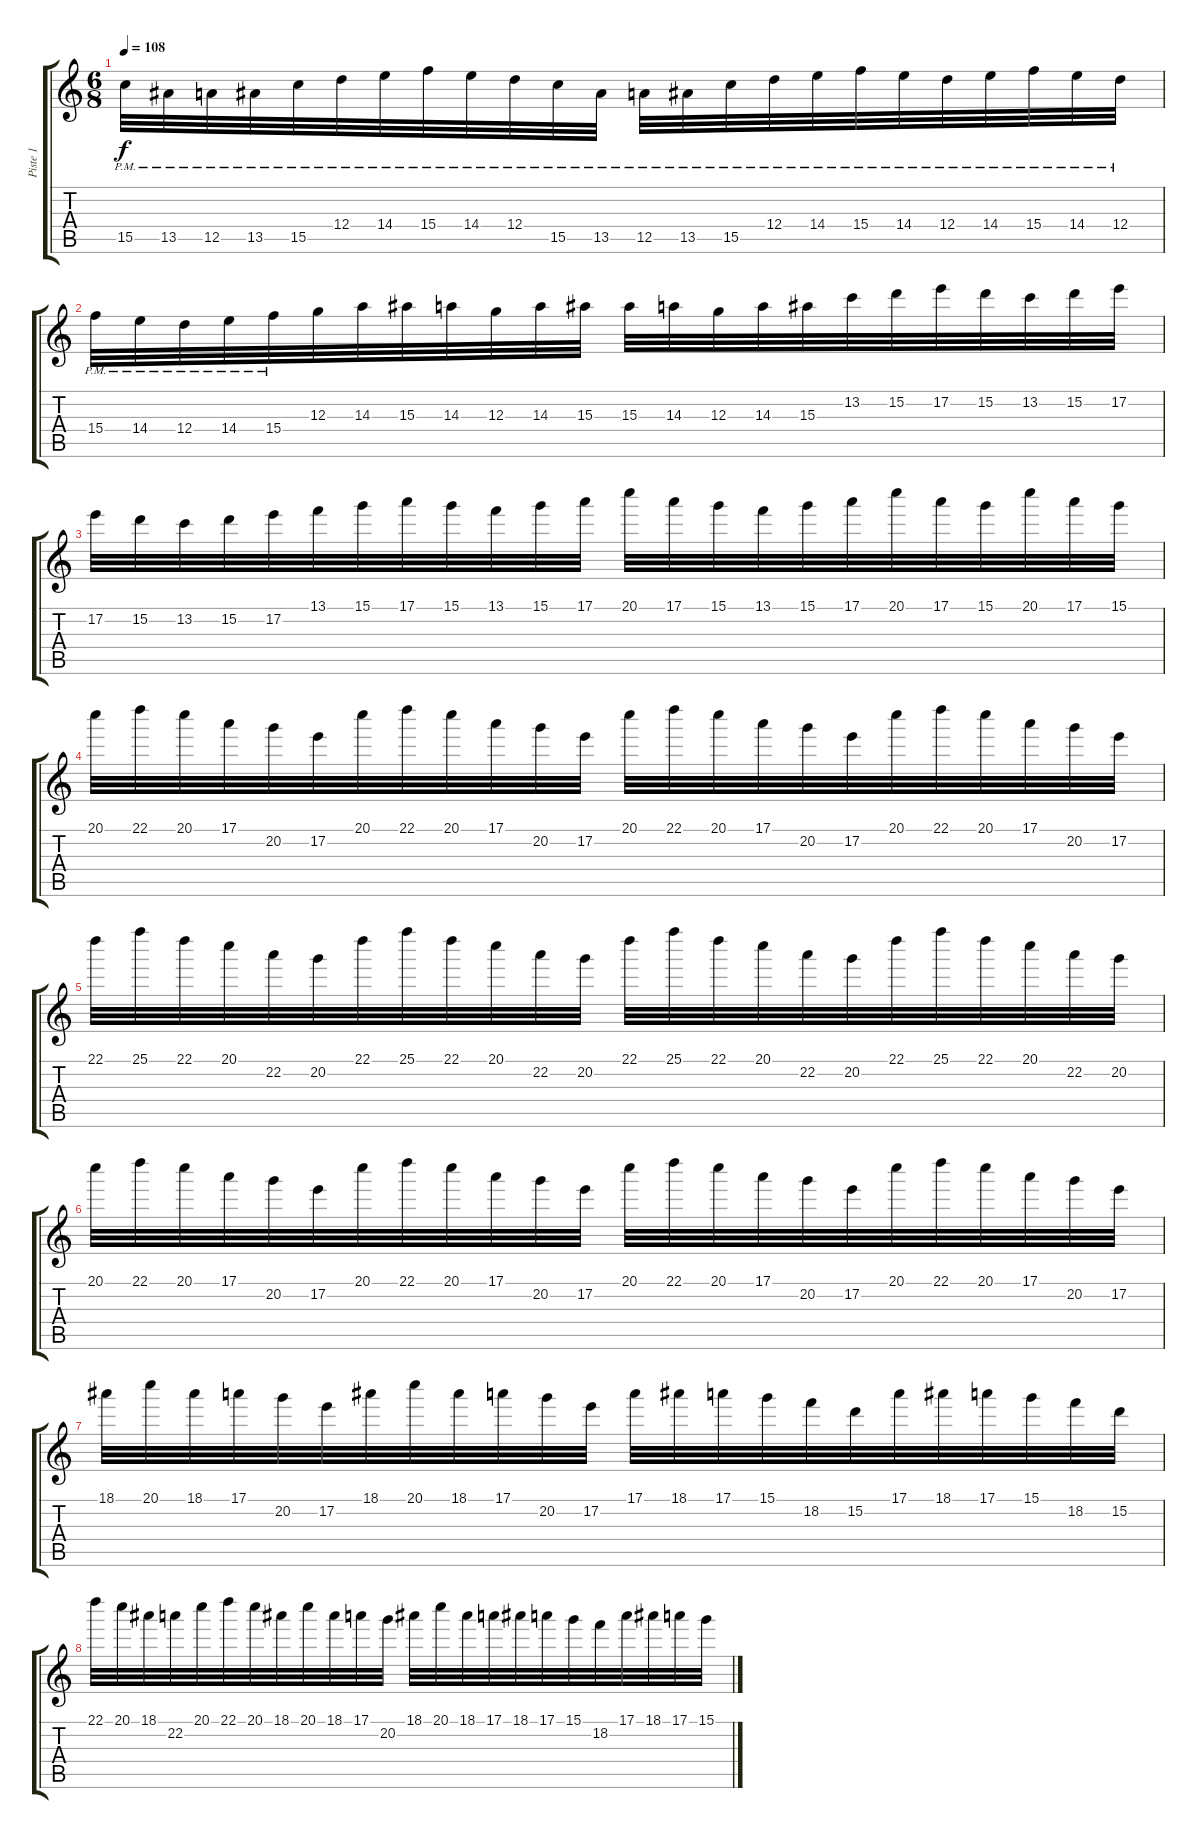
\track ("Piste 1" "Piste 1") {instrument distortionguitar}
\staff {score tabs}
\tuning (E4 B3 G3 D3 A2 E2) {hide}
\ts (6 8)
\tempo 108
\clef g2
\ks c
15.5{pm}.32{dy f} 13.5{pm}.32 12.5{pm}.32 13.5{pm}.32 15.5{pm}.32 12.4{pm}.32 14.4{pm}.32 15.4{pm}.32 14.4{pm}.32 12.4{pm}.32 15.5{pm}.32 13.5{pm}.32 12.5{pm}.32 13.5{pm}.32 15.5{pm}.32 12.4{pm}.32 14.4{pm}.32 15.4{pm}.32 14.4{pm}.32 12.4{pm}.32 14.4{pm}.32 15.4{pm}.32 14.4{pm}.32 12.4{pm}.32 |
15.4{pm}.32 14.4{pm}.32 12.4{pm}.32 14.4{pm}.32 15.4{pm}.32 12.3.32 14.3.32 15.3.32 14.3.32 12.3.32 14.3.32 15.3.32 15.3.32 14.3.32 12.3.32 14.3.32 15.3.32 13.2.32 15.2.32 17.2.32 15.2.32 13.2.32 15.2.32 17.2.32 |
17.2.32 15.2.32 13.2.32 15.2.32 17.2.32 13.1.32 15.1.32 17.1.32 15.1.32 13.1.32 15.1.32 17.1.32 20.1.32 17.1.32 15.1.32 13.1.32 15.1.32 17.1.32 20.1.32 17.1.32 15.1.32 20.1.32 17.1.32 15.1.32 |
20.1.32 22.1.32 20.1.32 17.1.32 20.2.32 17.2.32 20.1.32 22.1.32 20.1.32 17.1.32 20.2.32 17.2.32 20.1.32 22.1.32 20.1.32 17.1.32 20.2.32 17.2.32 20.1.32 22.1.32 20.1.32 17.1.32 20.2.32 17.2.32 |
22.1.32 25.1.32 22.1.32 20.1.32 22.2.32 20.2.32 22.1.32 25.1.32 22.1.32 20.1.32 22.2.32 20.2.32 22.1.32 25.1.32 22.1.32 20.1.32 22.2.32 20.2.32 22.1.32 25.1.32 22.1.32 20.1.32 22.2.32 20.2.32 |
20.1.32 22.1.32 20.1.32 17.1.32 20.2.32 17.2.32 20.1.32 22.1.32 20.1.32 17.1.32 20.2.32 17.2.32 20.1.32 22.1.32 20.1.32 17.1.32 20.2.32 17.2.32 20.1.32 22.1.32 20.1.32 17.1.32 20.2.32 17.2.32 |
18.1.32 20.1.32 18.1.32 17.1.32 20.2.32 17.2.32 18.1.32 20.1.32 18.1.32 17.1.32 20.2.32 17.2.32 17.1.32 18.1.32 17.1.32 15.1.32 18.2.32 15.2.32 17.1.32 18.1.32 17.1.32 15.1.32 18.2.32 15.2.32 |
22.1.32 20.1.32 18.1.32 22.2.32 20.1.32 22.1.32 20.1.32 18.1.32 20.1.32 18.1.32 17.1.32 20.2.32 18.1.32 20.1.32 18.1.32 17.1.32 18.1.32 17.1.32 15.1.32 18.2.32 17.1.32 18.1.32 17.1.32 15.1.32
